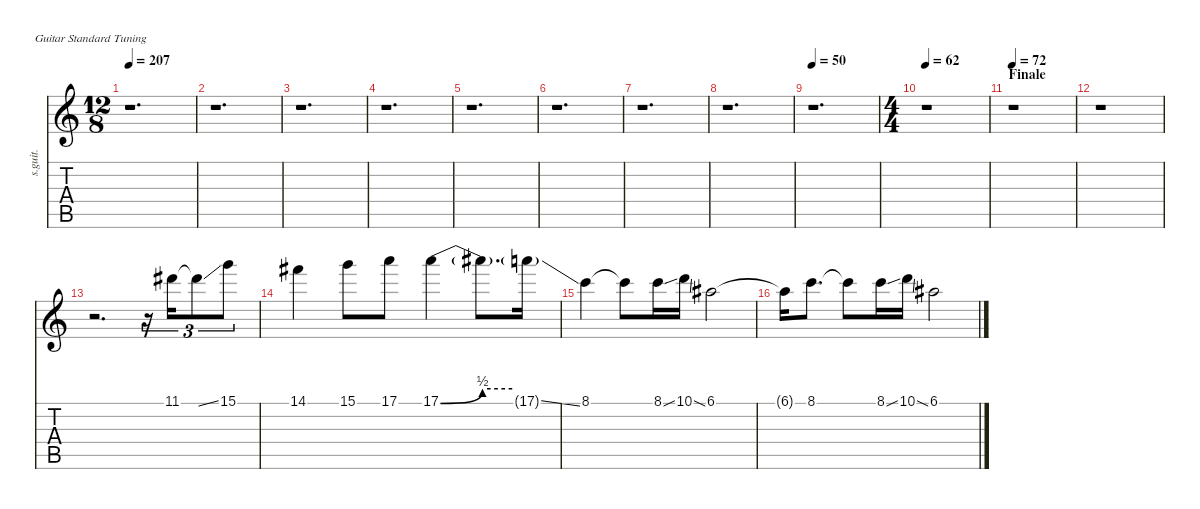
\defaultSystemsLayout 4
\hideDynamics
\bracketExtendMode nobrackets
\track ("Brian May | Guitar I" "s.guit.") {instrument distortionguitar}
\staff {score tabs}
\tuning (E4 B3 G3 D3 A2 E2)
\ts (12 8)
\tempo 207
\clef g2
\ks c
r.1{d dy f} |
r.1{d} |
r.1{d} |
r.1{d} |
r.1{d} |
r.1{d} |
r.1{d} |
r.1{d} |
\tempo 50
r.1{d} |
\ts (4 4)
\beaming (8 2 2 2 2)
\tempo 62
r.1 |
\section ("" "Finale")
\tempo 72
r.1 |
r.1 |
r.2{d} r.16{tu (3 2)} 11.1{acc #}.16{tu (3 2) lyrics (0 "") lyrics (1 "") lyrics (2 "") lyrics (3 "") lyrics (4 "")} 11.1{ss t acc #}.8{tu (3 2) lyrics (0 "") lyrics (1 "") lyrics (2 "") lyrics (3 "") lyrics (4 "")} 15.1.8{tu (3 2) lyrics (0 "") lyrics (1 "") lyrics (2 "") lyrics (3 "") lyrics (4 "")} |
14.1{acc #}.4{lyrics (0 "") lyrics (1 "") lyrics (2 "") lyrics (3 "") lyrics (4 "")} 15.1.8{lyrics (0 "") lyrics (1 "") lyrics (2 "") lyrics (3 "") lyrics (4 "")} 17.1.8{lyrics (0 "") lyrics (1 "") lyrics (2 "") lyrics (3 "") lyrics (4 "")} 17.1{be (bend 0 0 60 2)}.4{lyrics (0 "") lyrics (1 "") lyrics (2 "") lyrics (3 "") lyrics (4 "")} 17.1{be (hold 0 2 60 2) t}.8{d lyrics (0 "") lyrics (1 "") lyrics (2 "") lyrics (3 "") lyrics (4 "")} 17.1{ss g}.16{lyrics (0 "") lyrics (1 "") lyrics (2 "") lyrics (3 "") lyrics (4 "")} |
8.1.4{lyrics (0 "") lyrics (1 "") lyrics (2 "") lyrics (3 "") lyrics (4 "")} 8.1{t}.8{lyrics (0 "") lyrics (1 "") lyrics (2 "") lyrics (3 "") lyrics (4 "")} 8.1{ss}.16{lyrics (0 "") lyrics (1 "") lyrics (2 "") lyrics (3 "") lyrics (4 "")} 10.1{ss}.16{lyrics (0 "") lyrics (1 "") lyrics (2 "") lyrics (3 "") lyrics (4 "")} 6.1{acc #}.2{lyrics (0 "") lyrics (1 "") lyrics (2 "") lyrics (3 "") lyrics (4 "")} |
6.1{t acc #}.16{lyrics (0 "") lyrics (1 "") lyrics (2 "") lyrics (3 "") lyrics (4 "")} 8.1.8{d lyrics (0 "") lyrics (1 "") lyrics (2 "") lyrics (3 "") lyrics (4 "")} 8.1{t}.8{lyrics (0 "") lyrics (1 "") lyrics (2 "") lyrics (3 "") lyrics (4 "")} 8.1{ss}.16{lyrics (0 "") lyrics (1 "") lyrics (2 "") lyrics (3 "") lyrics (4 "")} 10.1{ss}.16{lyrics (0 "") lyrics (1 "") lyrics (2 "") lyrics (3 "") lyrics (4 "")} 6.1{acc #}.2{lyrics (0 "") lyrics (1 "") lyrics (2 "") lyrics (3 "") lyrics (4 "")}
